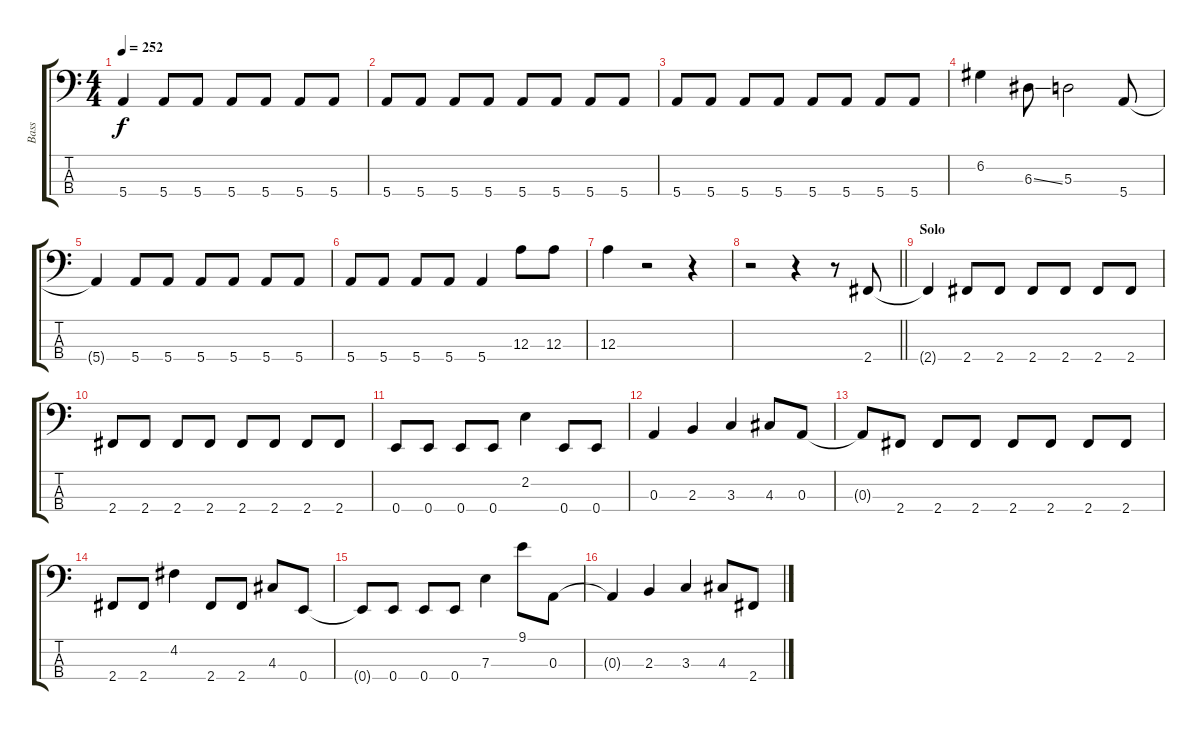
\track ("Bass" "Bass") {instrument electricbassfinger}
\staff {score tabs}
\tuning (G2 D2 A1 E1) {hide}
\ts (4 4)
\tempo 252
\clef f4
\ks c
5.4{t}.4{dy f} 5.4.8 5.4.8 5.4.8 5.4.8 5.4.8 5.4.8 |
5.4.8 5.4.8 5.4.8 5.4.8 5.4.8 5.4.8 5.4.8 5.4.8 |
5.4.8 5.4.8 5.4.8 5.4.8 5.4.8 5.4.8 5.4.8 5.4.8 |
6.2.4 6.3{ss}.8 5.3.2 5.4.8 |
5.4{t}.4 5.4.8 5.4.8 5.4.8 5.4.8 5.4.8 5.4.8 |
5.4.8 5.4.8 5.4.8 5.4.8 5.4.4 12.3.8 12.3.8 |
12.3.4 r.2 r.4 |
\barLineRight lightlight
r.2 r.4 r.8 2.4.8 |
\section ("" "Solo")
2.4{t}.4 2.4.8 2.4.8 2.4.8 2.4.8 2.4.8 2.4.8 |
2.4.8 2.4.8 2.4.8 2.4.8 2.4.8 2.4.8 2.4.8 2.4.8 |
0.4.8 0.4.8 0.4.8 0.4.8 2.2.4 0.4.8 0.4.8 |
0.3.4 2.3.4 3.3.4 4.3.8 0.3.8 |
0.3{t}.8 2.4.8 2.4.8 2.4.8 2.4.8 2.4.8 2.4.8 2.4.8 |
2.4.8 2.4.8 4.2.4 2.4.8 2.4.8 4.3.8 0.4.8 |
0.4{t}.8 0.4.8 0.4.8 0.4.8 7.3.4 9.1.8 0.3.8 |
0.3{t}.4 2.3.4 3.3.4 4.3.8 2.4.8
